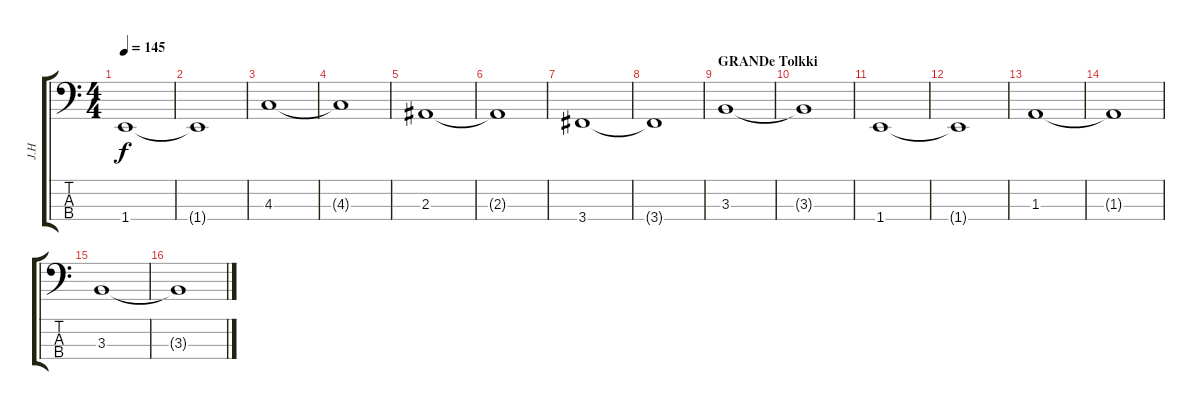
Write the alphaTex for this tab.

\track ("J.H" "J.H") {instrument electricbassfinger}
\staff {score tabs}
\tuning (Gb2 Db2 Ab1 Eb1) {hide}
\ts (4 4)
\tempo 145
\clef f4
\ks c
1.4.1{dy f} |
1.4{t}.1 |
4.3.1 |
4.3{t}.1 |
2.3.1 |
2.3{t}.1 |
3.4.1 |
3.4{t}.1 |
\section ("" "GRANDe Tolkki")
3.3.1 |
3.3{t}.1 |
1.4.1 |
1.4{t}.1 |
1.3.1 |
1.3{t}.1 |
3.3.1 |
3.3{t}.1
